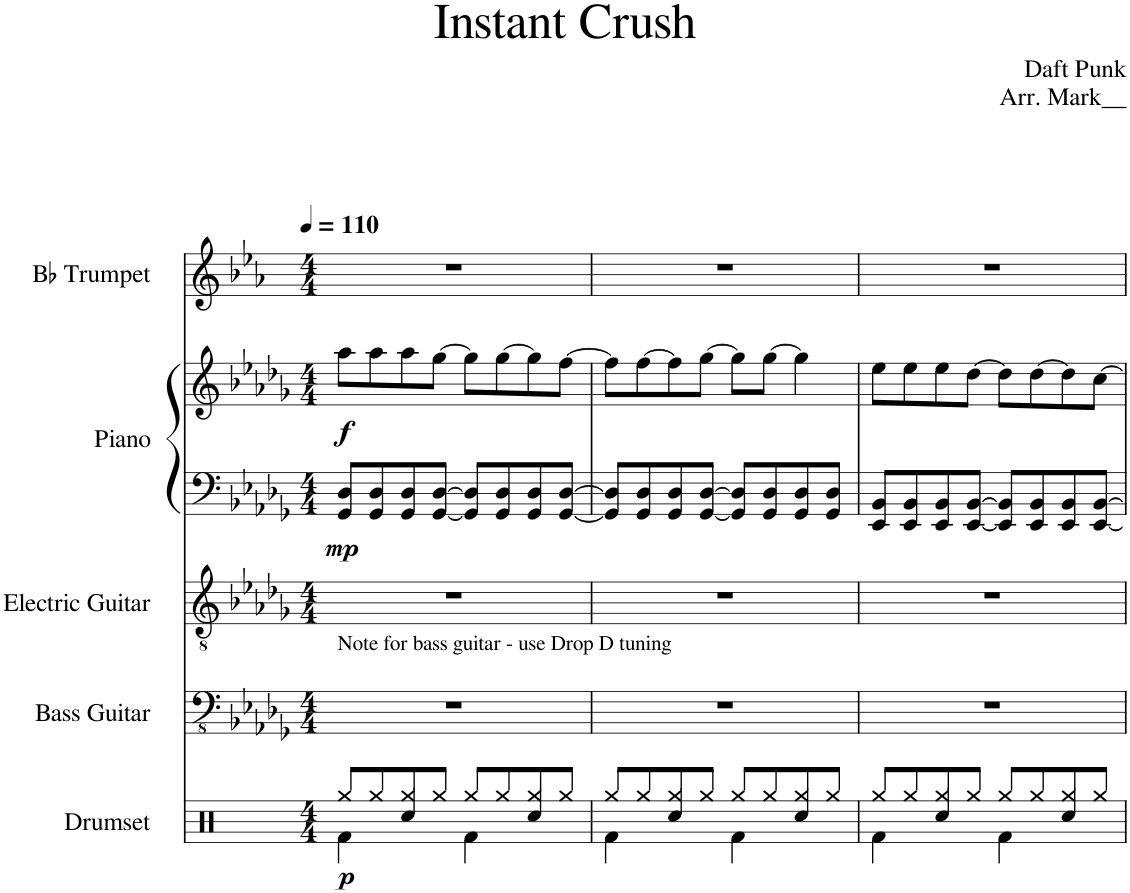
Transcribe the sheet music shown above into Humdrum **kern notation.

**kern	**dynam	**kern	**kern	**kern	**kern	**dynam	**kern
*part5	*part5	*part4	*part3	*part2	*part2	*part2	*part1
*staff6	*staff6	*staff5	*staff4	*staff3	*staff2	*staff2/3	*staff1
*I"Drumset	*	*I"Bass Guitar	*I"Electric Guitar	*I"Piano	*	*	*I"Bb Trumpet
*I'Drs.	*	*I'B. Guit.	*I'El. Guit.	*I'Pno.	*	*	*I'Bb Tpt.
*clefX	*	*clefFv4	*clefGv2	*clefF4	*clefG2	*	*clefG2
*	*	*	*	*	*	*	*Trd1c2
*k[]	*	*k[b-e-a-d-g-]	*k[b-e-a-d-g-]	*k[b-e-a-d-g-]	*k[b-e-a-d-g-]	*	*k[b-e-a-]
*M4/4	*	*M4/4	*M4/4	*M4/4	*M4/4	*	*M4/4
*MM110	*	*MM110	*MM110	*MM110	*MM110	*	*MM110
=1	=1	=1	=1	=1	=1	=1	=1
*^	*	*	*	*	*	*	*
!	!	!	!LO:TX:a:t=Note for bass guitar - use Drop D tuning	!	!	!	!	!
!	!	!LO:DY:b	!	!	!	!	!LO:DY:b=2	!
!	!	!	!	!	!	!	!LO:DY:n=1:b	!
4Rf\	8Rgg/L	p	1r	1r	8GG-/ 8D-/L	8aa-\L	mp f	1r
.	8Rgg/	.	.	.	8GG-/ 8D-/	8aa-\	.	.
4Rcc/	8Rgg/	.	.	.	8GG-/ 8D-/	8aa-\	.	.
.	8Rgg/J	.	.	.	[8GG-/ [8D-/J	[8gg-\J	.	.
4Rf\	8Rgg/L	.	.	.	8GG-/] 8D-/]L	8gg-\L]	.	.
.	8Rgg/	.	.	.	8GG-/ 8D-/	[8gg-\	.	.
4Rcc/	8Rgg/	.	.	.	8GG-/ 8D-/	8gg-\]	.	.
.	8Rgg/J	.	.	.	[8GG-/ [8D-/J	[8ff\J	.	.
=2	=2	=2	=2	=2	=2	=2	=2	=2
4Rf\	8Rgg/L	.	1r	1r	8GG-/] 8D-/]L	8ff\L]	.	1r
.	8Rgg/	.	.	.	8GG-/ 8D-/	[8ff\	.	.
4Rcc/	8Rgg/	.	.	.	8GG-/ 8D-/	8ff\]	.	.
.	8Rgg/J	.	.	.	[8GG-/ [8D-/J	[8gg-\J	.	.
4Rf\	8Rgg/L	.	.	.	8GG-/] 8D-/]L	8gg-\L]	.	.
.	8Rgg/	.	.	.	8GG-/ 8D-/	[8gg-\J	.	.
4Rcc/	8Rgg/	.	.	.	8GG-/ 8D-/	4gg-\]	.	.
.	8Rgg/J	.	.	.	8GG-/ 8D-/J	.	.	.
=3	=3	=3	=3	=3	=3	=3	=3	=3
4Rf\	8Rgg/L	.	1r	1r	8EE-/ 8BB-/L	8ee-\L	.	1r
.	8Rgg/	.	.	.	8EE-/ 8BB-/	8ee-\	.	.
4Rcc/	8Rgg/	.	.	.	8EE-/ 8BB-/	8ee-\	.	.
.	8Rgg/J	.	.	.	[8EE-/ [8BB-/J	[8dd-\J	.	.
4Rf\	8Rgg/L	.	.	.	8EE-/] 8BB-/]L	8dd-\L]	.	.
.	8Rgg/	.	.	.	8EE-/ 8BB-/	[8dd-\	.	.
4Rcc/	8Rgg/	.	.	.	8EE-/ 8BB-/	8dd-\]	.	.
.	8Rgg/J	.	.	.	[8EE-/ [8BB-/J	[8cc\J	.	.
*v	*v	*	*	*	*	*	*	*
=	=	=	=	=	=	=	=
*-	*-	*-	*-	*-	*-	*-	*-
